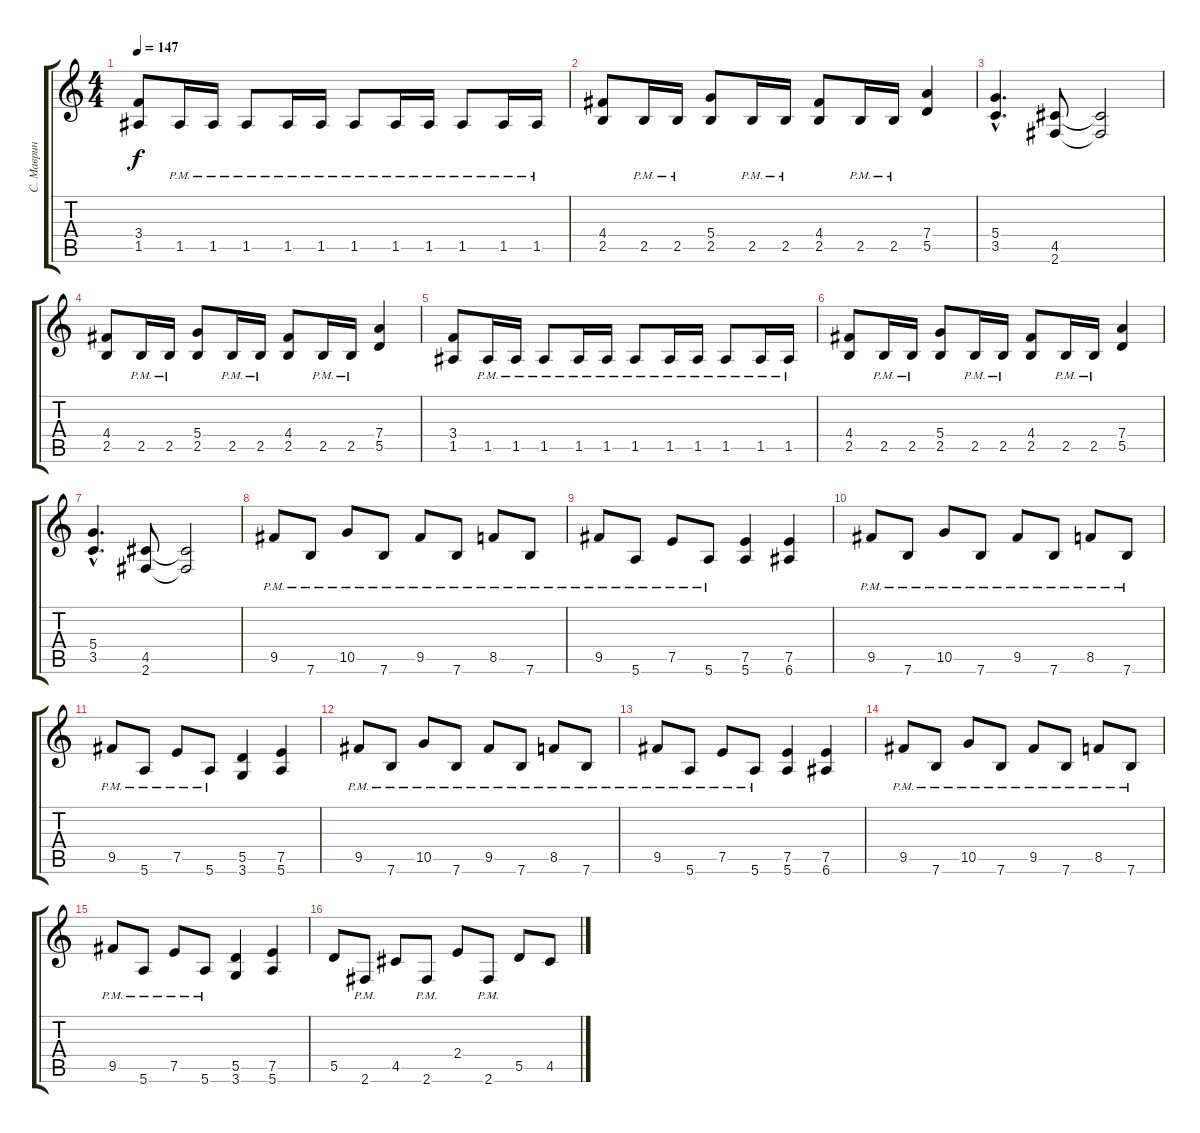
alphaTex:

\track ("С. Маврин" "С. Маврин") {instrument distortionguitar}
\staff {score tabs}
\tuning (E4 B3 G3 D3 A2 E2) {hide}
\ts (4 4)
\tempo 147
\clef g2
\ks c
(3.4 1.5).8{dy f} 1.5{pm}.16 1.5{pm}.16 1.5{pm}.8 1.5{pm}.16 1.5{pm}.16 1.5{pm}.8 1.5{pm}.16 1.5{pm}.16 1.5{pm}.8 1.5{pm}.16 1.5{pm}.16 |
(4.4 2.5).8 2.5{pm}.16 2.5{pm}.16 (5.4 2.5).8 2.5{pm}.16 2.5{pm}.16 (4.4 2.5).8 2.5{pm}.16 2.5{pm}.16 (7.4 5.5).4 |
(5.4{hac} 3.5{hac}).4{d} (4.5 2.6).8 (4.5{t} 2.6{t}).2 |
(4.4 2.5).8 2.5{pm}.16 2.5{pm}.16 (5.4 2.5).8 2.5{pm}.16 2.5{pm}.16 (4.4 2.5).8 2.5{pm}.16 2.5{pm}.16 (7.4 5.5).4 |
(3.4 1.5).8 1.5{pm}.16 1.5{pm}.16 1.5{pm}.8 1.5{pm}.16 1.5{pm}.16 1.5{pm}.8 1.5{pm}.16 1.5{pm}.16 1.5{pm}.8 1.5{pm}.16 1.5{pm}.16 |
(4.4 2.5).8 2.5{pm}.16 2.5{pm}.16 (5.4 2.5).8 2.5{pm}.16 2.5{pm}.16 (4.4 2.5).8 2.5{pm}.16 2.5{pm}.16 (7.4 5.5).4 |
(5.4{hac} 3.5{hac}).4{d} (4.5 2.6).8 (4.5{t} 2.6{t}).2 |
9.5{pm}.8 7.6{pm}.8 10.5{pm}.8 7.6{pm}.8 9.5{pm}.8 7.6{pm}.8 8.5{pm}.8 7.6{pm}.8 |
9.5{pm}.8 5.6{pm}.8 7.5{pm}.8 5.6{pm}.8 (7.5 5.6).4 (7.5 6.6).4 |
9.5{pm}.8 7.6{pm}.8 10.5{pm}.8 7.6{pm}.8 9.5{pm}.8 7.6{pm}.8 8.5{pm}.8 7.6{pm}.8 |
9.5{pm}.8 5.6{pm}.8 7.5{pm}.8 5.6{pm}.8 (5.5 3.6).4 (7.5 5.6).4 |
9.5{pm}.8 7.6{pm}.8 10.5{pm}.8 7.6{pm}.8 9.5{pm}.8 7.6{pm}.8 8.5{pm}.8 7.6{pm}.8 |
9.5{pm}.8 5.6{pm}.8 7.5{pm}.8 5.6{pm}.8 (7.5 5.6).4 (7.5 6.6).4 |
9.5{pm}.8 7.6{pm}.8 10.5{pm}.8 7.6{pm}.8 9.5{pm}.8 7.6{pm}.8 8.5{pm}.8 7.6{pm}.8 |
9.5{pm}.8 5.6{pm}.8 7.5{pm}.8 5.6{pm}.8 (5.5 3.6).4 (7.5 5.6).4 |
5.5.8 2.6{pm}.8 4.5.8 2.6{pm}.8 2.4.8 2.6{pm}.8 5.5.8 4.5.8
